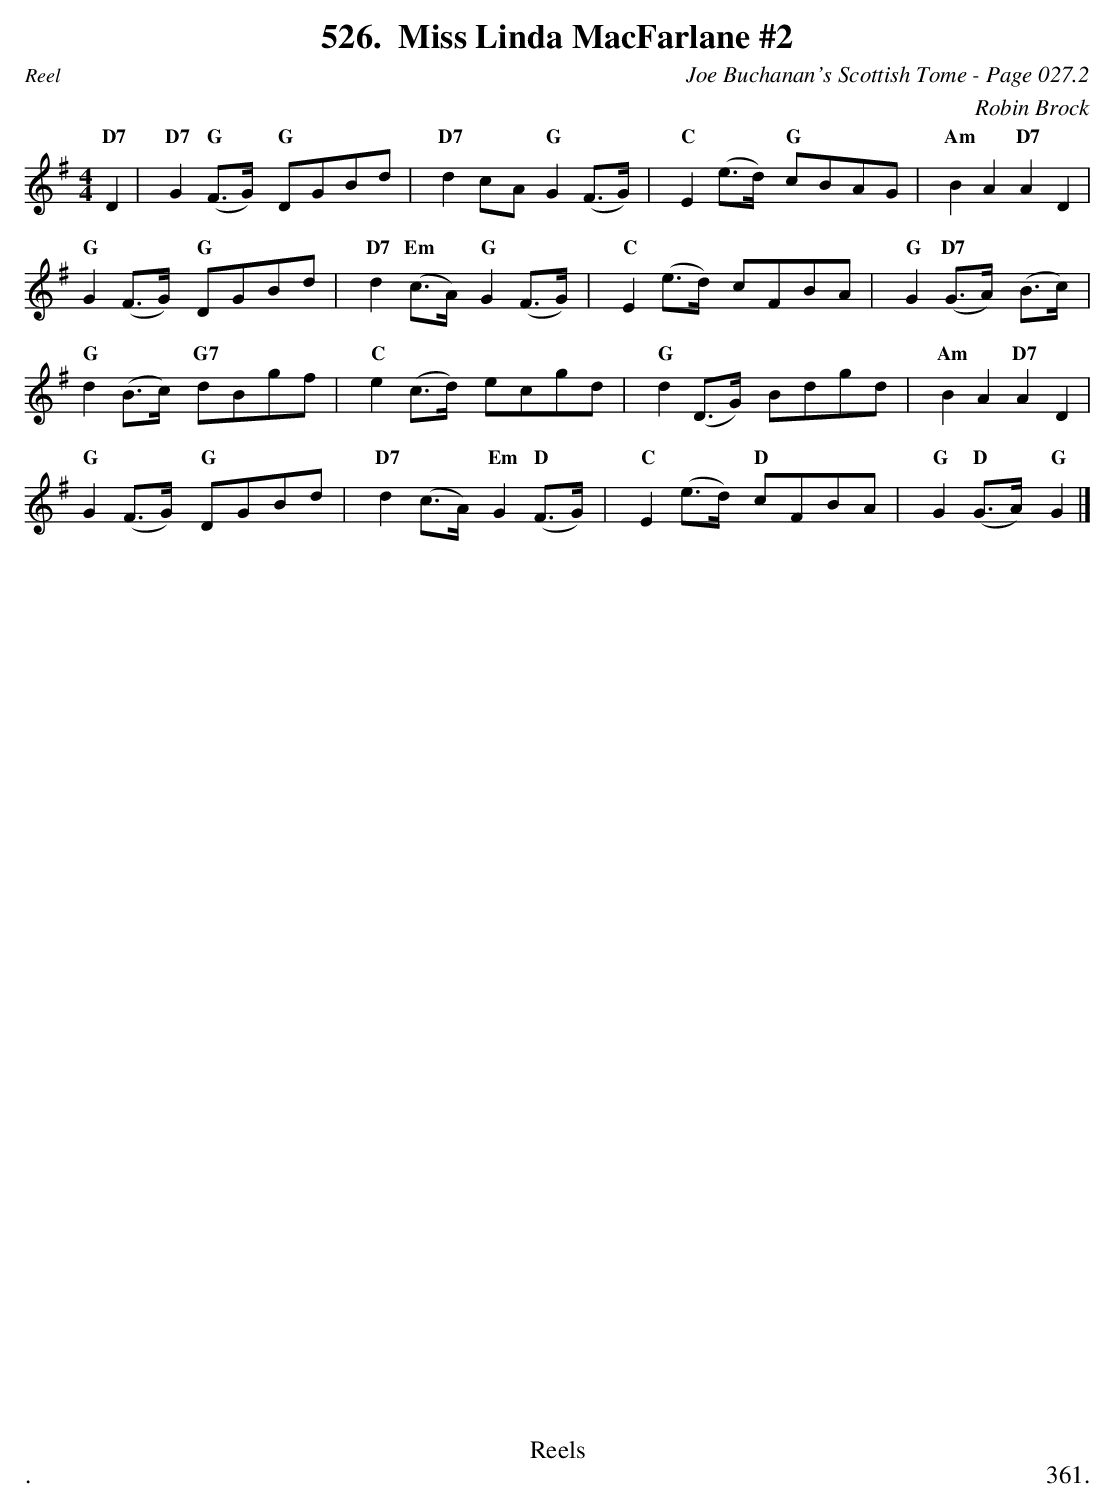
X:1
T:Miss Linda MacFarlane #2
C:Joe Buchanan's Scottish Tome - Page 027.2
C:Robin Brock
L:1/8
M:4/4
K:Gmaj
"D7"D2 |"D7" G2 "G"(F>G) "G"DGBd | "D7"d2 cA "G"G2 (F>G) | "C"E2 (e>d)"G" cBAG |"Am" B2 A2 "D7"A2 D2 |
"G"G2 (F>G) "G"DGBd | "D7"d2 "Em"(c>A) "G"G2 (F>G) |"C" E2 (e>d) cFBA |"G" G2 "D7"(G>A) (B>c) |
"G"d2 (B>c) "G7"dBgf |"C" e2 (c>d) ecgd | "G"d2 (D>G) Bdgd |"Am" B2 A2 "D7" A2 D2 |
"G"G2 (F>G)"G" DGBd |"D7" d2 (c>A)"Em" G2 "D"(F>G) | "C"E2 (e>d) "D"cFBA |"G" G2 "D"(G>A)"G" G2 |]
